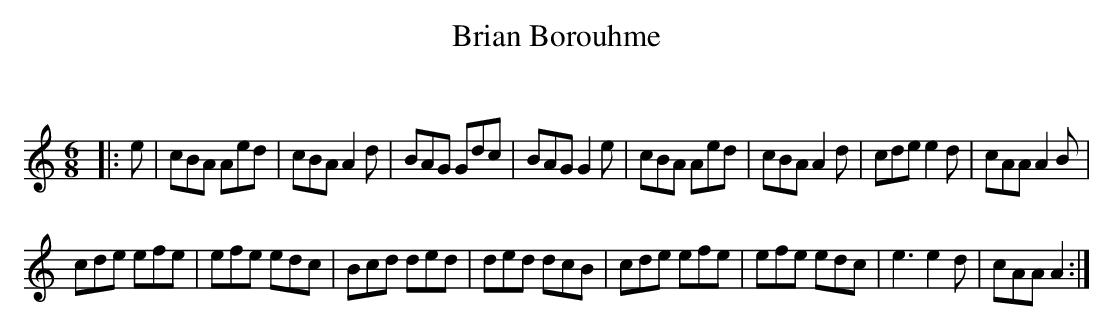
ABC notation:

X:1
T:Brian Borouhme
C:
Q:180
K:C
M:6/8
L:1/16
|:e2|c2B2A2 A2e2d2|c2B2A2 A4d2|B2A2G2 G2d2c2|B2A2G2 G4e2|c2B2A2 A2e2d2|c2B2A2 A4d2|c2d2e2 e4d2|c2A2A2 A4B2|
c2d2e2 e2f2e2|e2f2e2 e2d2c2|B2c2d2 d2e2d2|d2e2d2 d2c2B2|c2d2e2 e2f2e2|e2f2e2 e2d2c2|e6 e4d2|c2A2A2 A4:|
